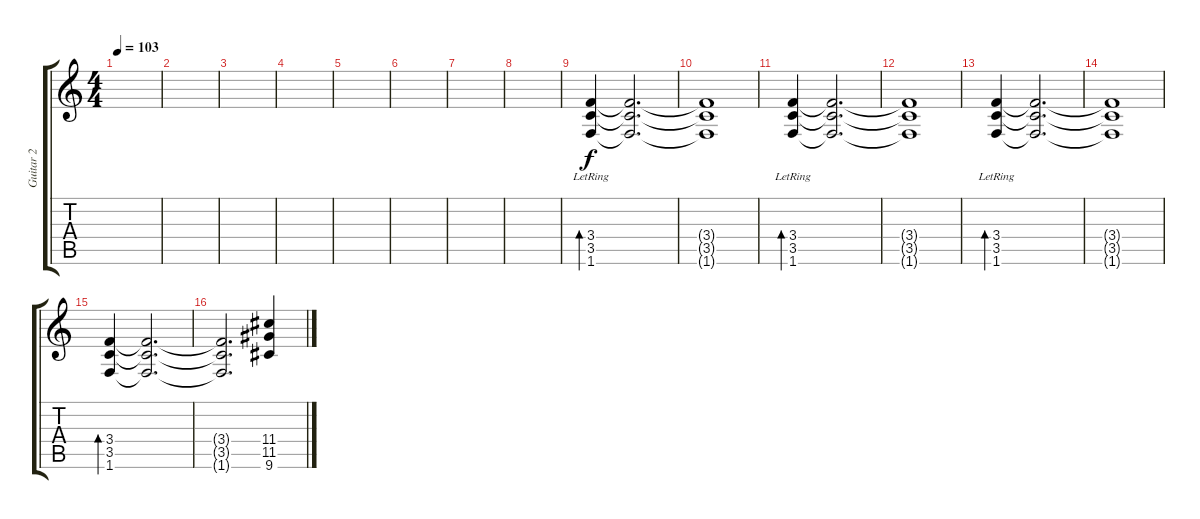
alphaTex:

\track ("Guitar 2" "Guitar 2") {instrument distortionguitar}
\staff {score tabs}
\tuning (E4 B3 G3 D3 A2 E2) {hide}
\ts (4 4)
\tempo 103
\clef g2
\ks c
|
|
|
|
|
|
|
|
(3.4{lr} 3.5{lr} 1.6{lr}).4{bd 240} (3.4{t} 3.5{t} 1.6{t}).2{d} |
(3.4{t} 3.5{t} 1.6{t}).1 |
(3.4{lr} 3.5{lr} 1.6{lr}).4{bd 240} (3.4{t} 3.5{t} 1.6{t}).2{d} |
(3.4{t} 3.5{t} 1.6{t}).1 |
(3.4{lr} 3.5{lr} 1.6{lr}).4{bd 240} (3.4{t} 3.5{t} 1.6{t}).2{d} |
(3.4{t} 3.5{t} 1.6{t}).1 |
(3.4 3.5 1.6).4{bd 240} (3.4{t} 3.5{t} 1.6{t}).2{d} |
(3.4{t} 3.5{t} 1.6{t}).2{d} (11.4{ss} 11.5{ss} 9.6{ss}).4
